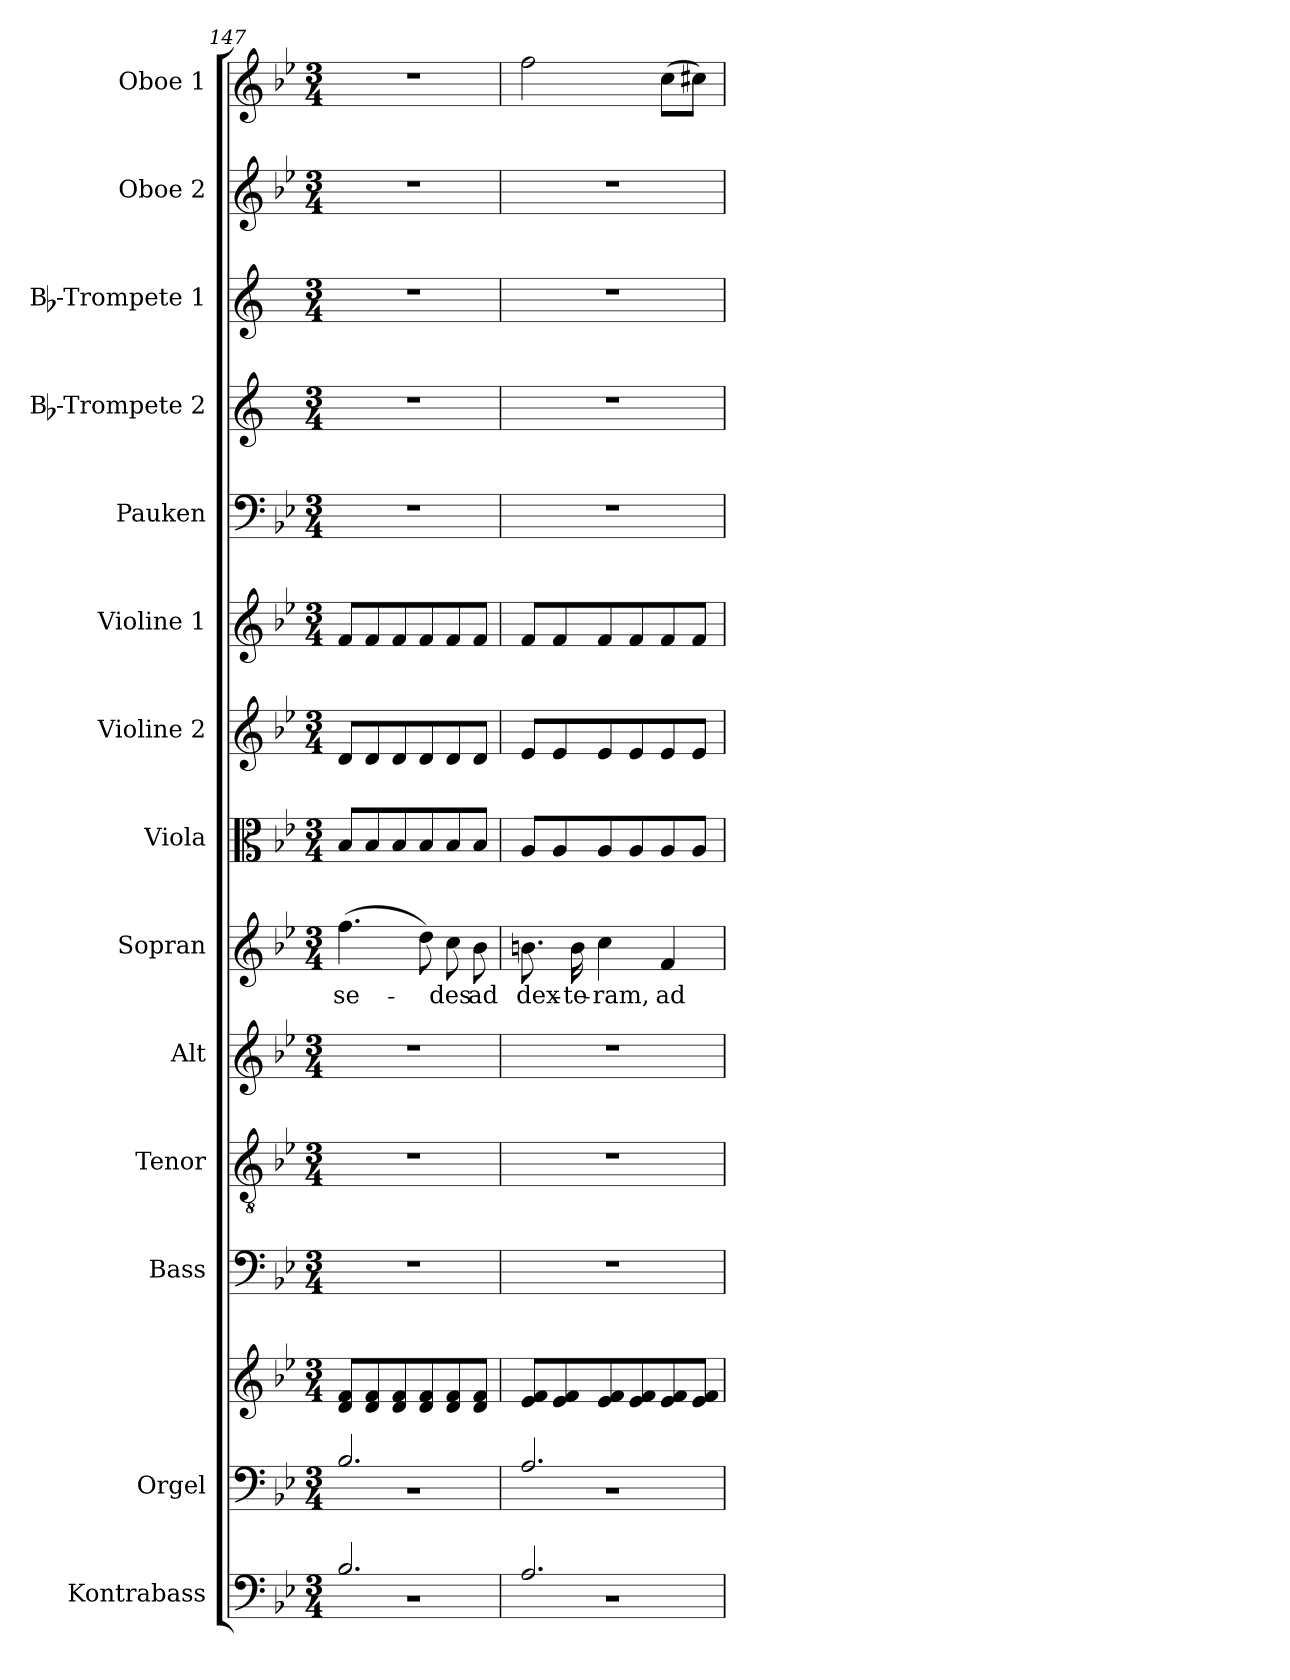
**kern	**kern	**kern	**kern	**kern	**kern	**kern	**text	**kern	**kern	**kern	**kern	**kern	**kern	**kern	**kern
*part14	*part13	*part13	*part12	*part11	*part10	*part9	*part9	*part8	*part7	*part6	*part5	*part4	*part3	*part2	*part1
*staff15	*staff14	*staff13	*staff12	*staff11	*staff10	*staff9	*staff9	*staff8	*staff7	*staff6	*staff5	*staff4	*staff3	*staff2	*staff1
*I"Kontrabass	*I"Orgel	*	*I"Bass	*I"Tenor	*I"Alt	*I"Sopran	*	*I"Viola	*I"Violine 2	*I"Violine 1	*I"Pauken	*I"Bb-Trompete 2	*I"Bb-Trompete 1	*I"Oboe 2	*I"Oboe 1
*I'Kb.	*I'Org.	*	*I'B.	*I'T.	*I'A.	*I'S.	*	*I'Vla.	*I'Vl. 2	*I'Vl. 1	*I'Pk.	*I'Bb Trp. 2	*I'Bb Trp. 1	*I'Ob. 2	*I'Ob. 1
*clefF4	*clefF4	*clefG2	*clefF4	*clefGv2	*clefG2	*clefG2	*	*clefC3	*clefG2	*clefG2	*clefF4	*clefG2	*clefG2	*clefG2	*clefG2
*ITrd7c12	*	*	*	*	*	*	*	*	*	*	*	*ITrd1c2	*ITrd1c2	*	*
*k[b-e-]	*k[b-e-]	*k[b-e-]	*k[b-e-]	*k[b-e-]	*k[b-e-]	*k[b-e-]	*	*k[b-e-]	*k[b-e-]	*k[b-e-]	*k[b-e-]	*k[b-e-]	*k[b-e-]	*k[b-e-]	*k[b-e-]
*B-:	*B-:	*B-:	*B-:	*B-:	*B-:	*B-:	*	*B-:	*B-:	*B-:	*B-:	*B-:	*B-:	*B-:	*B-:
*M3/4	*M3/4	*M3/4	*M3/4	*M3/4	*M3/4	*M3/4	*	*M3/4	*M3/4	*M3/4	*M3/4	*M3/4	*M3/4	*M3/4	*M3/4
=147	=147	=147	=147	=147	=147	=147	=147	=147	=147	=147	=147	=147	=147	=147	=147
*^	*^	*	*	*	*	*	*	*	*	*	*	*	*	*	*
!	!LO:N:vis=1	!	!LO:N:vis=1	!	!	!	!	!	!LO:LY:b	!	!	!	!	!	!	!	!
2.BB-/	2.r	2.B-/	2.r	8d/ 8f/L	2.r	2.r	2.r	(>4.ff\	se-	8B-/L	8d/L	8f/L	2.r	2.r	2.r	2.r	2.r
.	.	.	.	8d/ 8f/	.	.	.	.	.	8B-/	8d/	8f/	.	.	.	.	.
.	.	.	.	8d/ 8f/	.	.	.	.	.	8B-/	8d/	8f/	.	.	.	.	.
.	.	.	.	8d/ 8f/	.	.	.	8dd\)	.	8B-/	8d/	8f/	.	.	.	.	.
!	!	!	!	!	!	!	!	!	!LO:LY:b	!	!	!	!	!	!	!	!
.	.	.	.	8d/ 8f/	.	.	.	8cc\	-des	8B-/	8d/	8f/	.	.	.	.	.
!	!	!	!	!	!	!	!	!	!LO:LY:b	!	!	!	!	!	!	!	!
.	.	.	.	8d/ 8f/J	.	.	.	8b-\	ad	8B-/J	8d/J	8f/J	.	.	.	.	.
=148	=148	=148	=148	=148	=148	=148	=148	=148	=148	=148	=148	=148	=148	=148	=148	=148	=148
!	!LO:N:vis=1	!	!LO:N:vis=1	!	!	!	!	!	!LO:LY:b	!	!	!	!	!	!	!	!
2.AA/	2.r	2.A/	2.r	8e-/ 8f/L	2.r	2.r	2.r	8.bn\	dex-	8A/L	8e-/L	8f/L	2.r	2.r	2.r	2.r	2ff\
.	.	.	.	8e-/ 8f/	.	.	.	.	.	8A/	8e-/	8f/	.	.	.	.	.
!	!	!	!	!	!	!	!	!	!LO:LY:b	!	!	!	!	!	!	!	!
.	.	.	.	.	.	.	.	16b\	-te-	.	.	.	.	.	.	.	.
!	!	!	!	!	!	!	!	!	!LO:LY:b	!	!	!	!	!	!	!	!
.	.	.	.	8e-/ 8f/	.	.	.	4cc\	-ram,	8A/	8e-/	8f/	.	.	.	.	.
.	.	.	.	8e-/ 8f/	.	.	.	.	.	8A/	8e-/	8f/	.	.	.	.	.
!	!	!	!	!	!	!	!	!	!LO:LY:b	!	!	!	!	!	!	!	!
.	.	.	.	8e-/ 8f/	.	.	.	4f/	ad	8A/	8e-/	8f/	.	.	.	.	(>8cc\L
.	.	.	.	8e-/ 8f/J	.	.	.	.	.	8A/J	8e-/J	8f/J	.	.	.	.	8cc#X\J)
*v	*v	*	*	*	*	*	*	*	*	*	*	*	*	*	*	*	*
*	*v	*v	*	*	*	*	*	*	*	*	*	*	*	*	*	*
=	=	=	=	=	=	=	=	=	=	=	=	=	=	=	=
*-	*-	*-	*-	*-	*-	*-	*-	*-	*-	*-	*-	*-	*-	*-	*-
